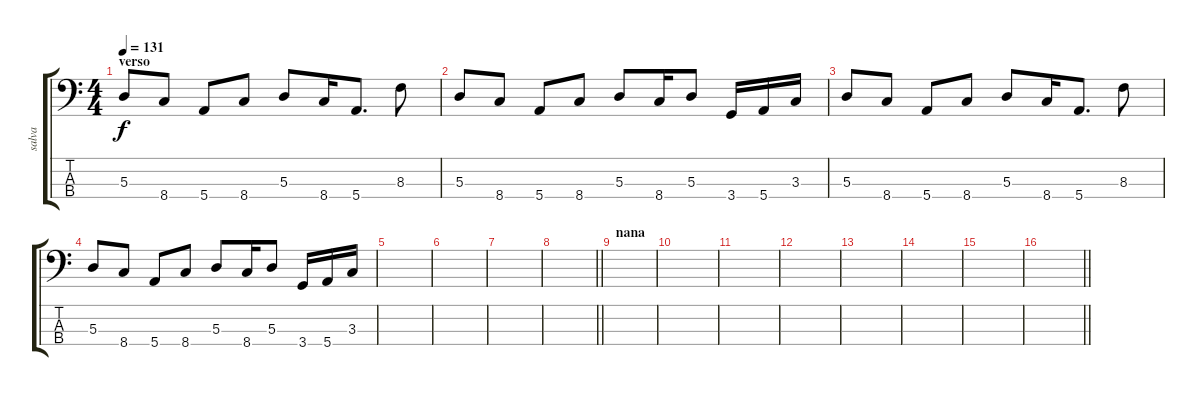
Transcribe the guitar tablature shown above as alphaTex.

\track ("salva" "salva") {instrument electricbassfinger}
\staff {score tabs}
\tuning (G2 D2 A1 E1) {hide}
\ts (4 4)
\section ("" "verso")
\tempo 131
\clef f4
\ks c
5.3.8{dy f} 8.4.8 5.4.8 8.4.8 5.3.8 8.4.16 5.4.8{d} 8.3.8 |
5.3.8 8.4.8 5.4.8 8.4.8 5.3.8 8.4.16 5.3.8 3.4.16 5.4.16 3.3.16 |
5.3.8 8.4.8 5.4.8 8.4.8 5.3.8 8.4.16 5.4.8{d} 8.3.8 |
5.3.8 8.4.8 5.4.8 8.4.8 5.3.8 8.4.16 5.3.8 3.4.16 5.4.16 3.3.16 |
|
|
|
\barLineRight lightlight
|
\section ("" "nana")
|
|
|
|
|
|
|
\barLineRight lightlight
